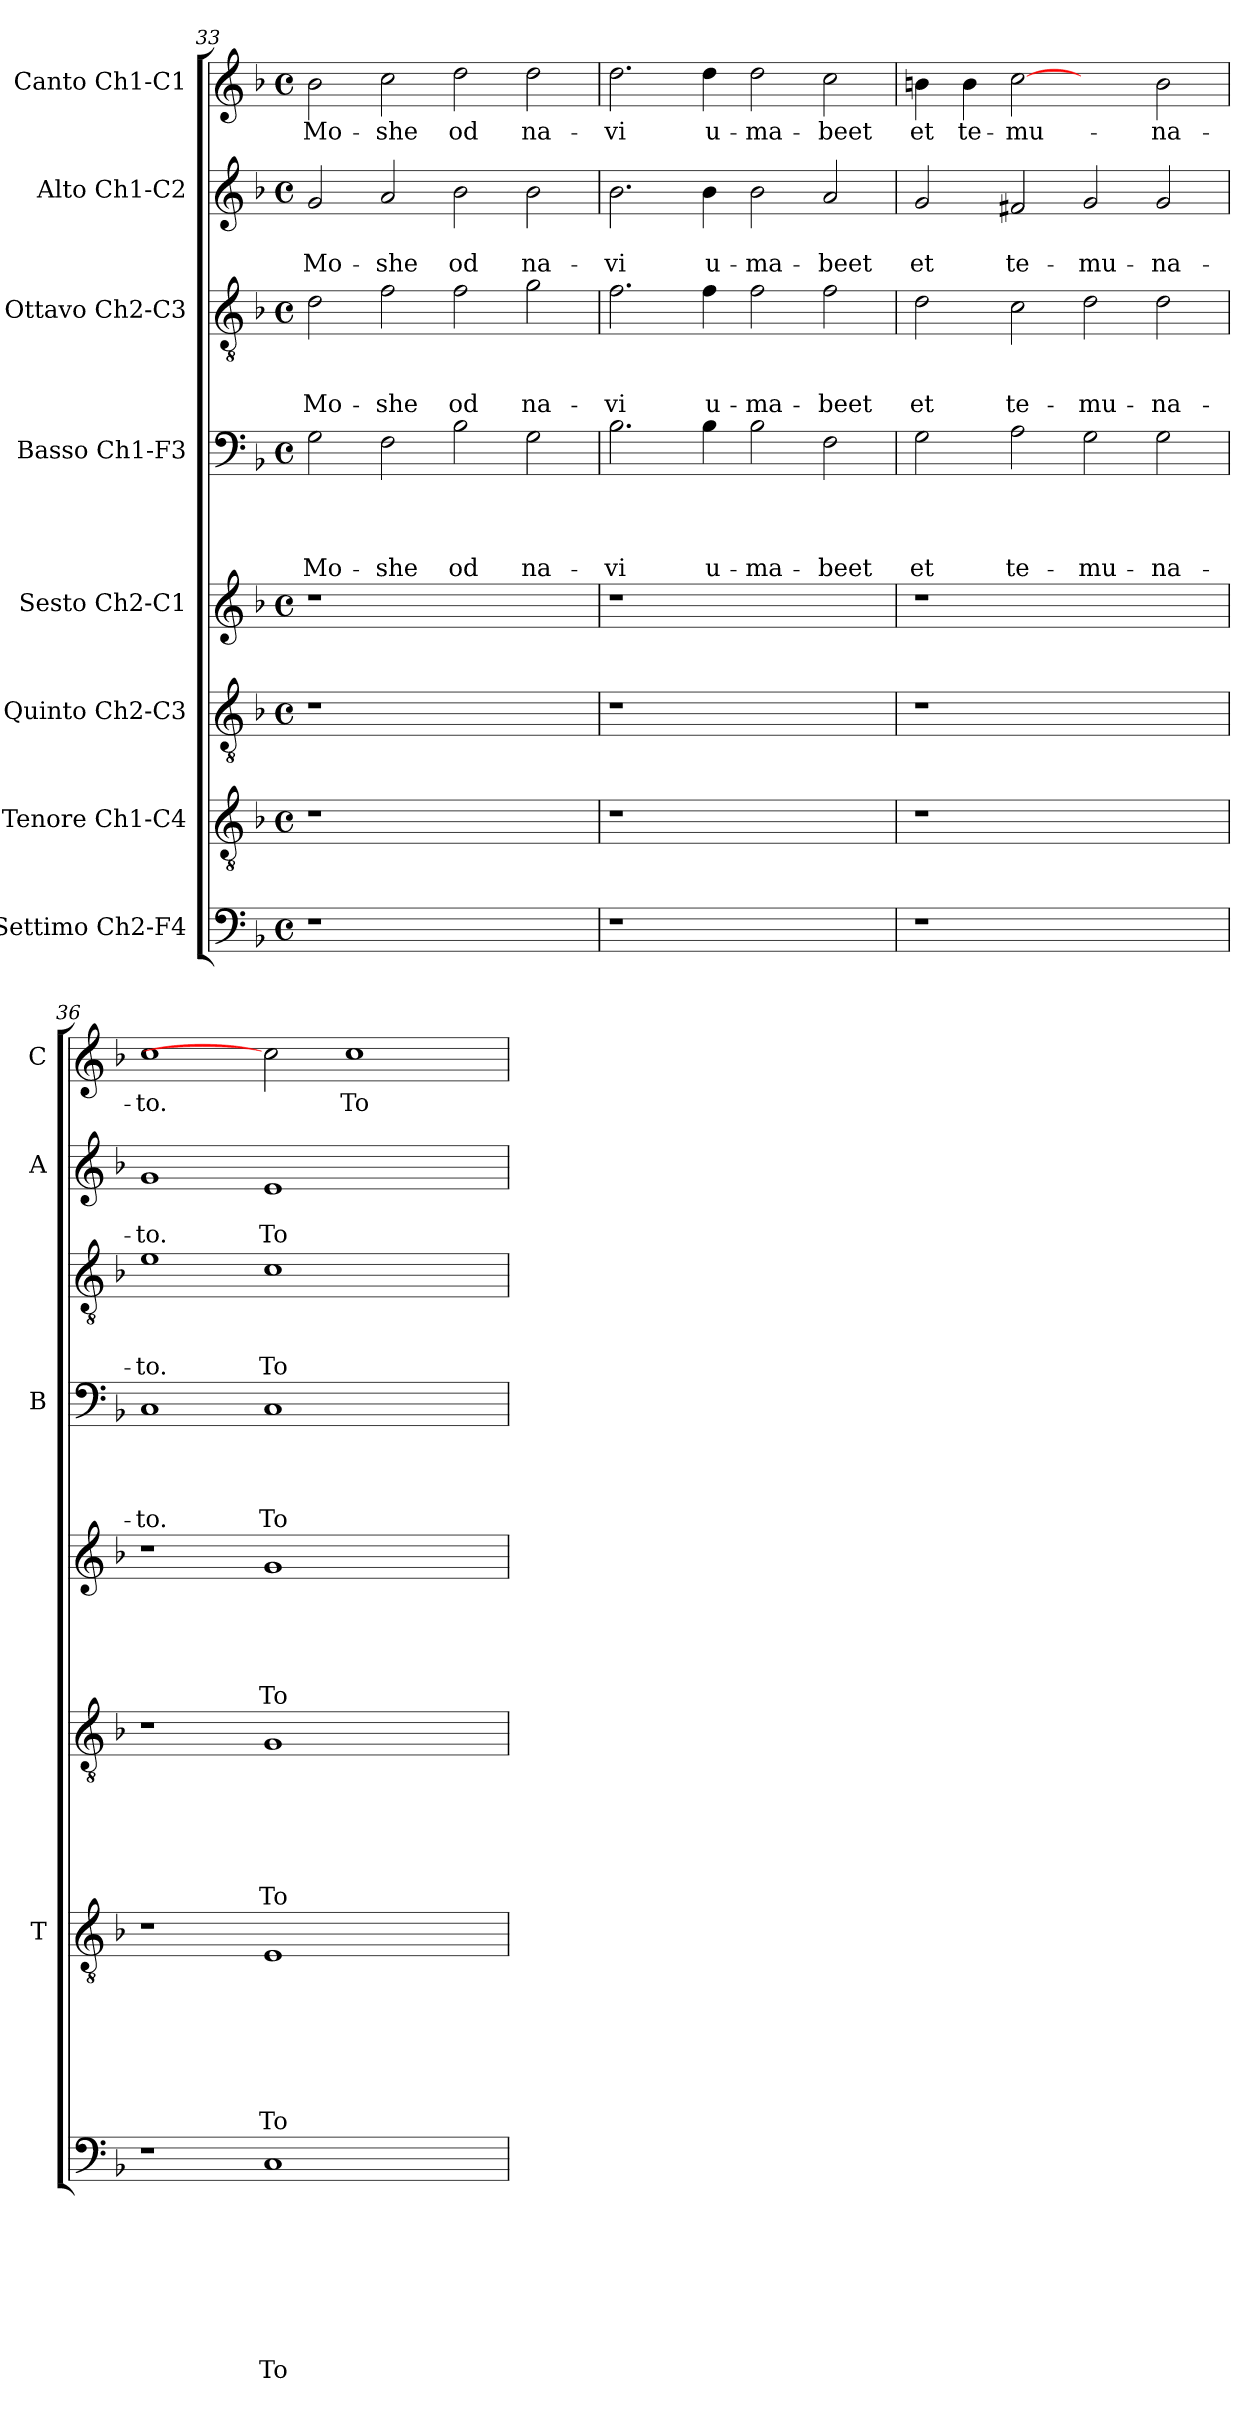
**kern	**text	**text	**text	**text	**text	**text	**text	**text	**kern	**text	**text	**text	**text	**text	**text	**text	**kern	**text	**text	**text	**text	**text	**text	**kern	**text	**text	**text	**text	**text	**kern	**text	**text	**text	**text	**kern	**text	**text	**text	**kern	**text	**text	**kern	**text
*part8	*part8	*part8	*part8	*part8	*part8	*part8	*part8	*part8	*part7	*part7	*part7	*part7	*part7	*part7	*part7	*part7	*part6	*part6	*part6	*part6	*part6	*part6	*part6	*part5	*part5	*part5	*part5	*part5	*part5	*part4	*part4	*part4	*part4	*part4	*part3	*part3	*part3	*part3	*part2	*part2	*part2	*part1	*part1
*staff8	*staff8	*staff8	*staff8	*staff8	*staff8	*staff8	*staff8	*staff8	*staff7	*staff7	*staff7	*staff7	*staff7	*staff7	*staff7	*staff7	*staff6	*staff6	*staff6	*staff6	*staff6	*staff6	*staff6	*staff5	*staff5	*staff5	*staff5	*staff5	*staff5	*staff4	*staff4	*staff4	*staff4	*staff4	*staff3	*staff3	*staff3	*staff3	*staff2	*staff2	*staff2	*staff1	*staff1
*I"Settimo Ch2-F4	*	*	*	*	*	*	*	*	*I"Tenore Ch1-C4	*	*	*	*	*	*	*	*I"Quinto Ch2-C3	*	*	*	*	*	*	*I"Sesto Ch2-C1	*	*	*	*	*	*I"Basso Ch1-F3	*	*	*	*	*I"Ottavo Ch2-C3	*	*	*	*I"Alto Ch1-C2	*	*	*I"Canto Ch1-C1	*
*	*	*	*	*	*	*	*	*	*I'T	*	*	*	*	*	*	*	*	*	*	*	*	*	*	*	*	*	*	*	*	*I'B	*	*	*	*	*	*	*	*	*I'A	*	*	*I'C	*
*clefF4	*	*	*	*	*	*	*	*	*clefGv2	*	*	*	*	*	*	*	*clefGv2	*	*	*	*	*	*	*clefG2	*	*	*	*	*	*clefF4	*	*	*	*	*clefGv2	*	*	*	*clefG2	*	*	*clefG2	*
*k[b-]	*	*	*	*	*	*	*	*	*k[b-]	*	*	*	*	*	*	*	*k[b-]	*	*	*	*	*	*	*k[b-]	*	*	*	*	*	*k[b-]	*	*	*	*	*k[b-]	*	*	*	*k[b-]	*	*	*k[b-]	*
*F:	*	*	*	*	*	*	*	*	*F:	*	*	*	*	*	*	*	*F:	*	*	*	*	*	*	*F:	*	*	*	*	*	*F:	*	*	*	*	*F:	*	*	*	*F:	*	*	*F:	*
*M4/4	*	*	*	*	*	*	*	*	*M4/4	*	*	*	*	*	*	*	*M4/4	*	*	*	*	*	*	*M4/4	*	*	*	*	*	*M4/4	*	*	*	*	*M4/4	*	*	*	*M4/4	*	*	*M4/4	*
*met(c)	*	*	*	*	*	*	*	*	*met(c)	*	*	*	*	*	*	*	*met(c)	*	*	*	*	*	*	*met(c)	*	*	*	*	*	*met(c)	*	*	*	*	*met(c)	*	*	*	*met(c)	*	*	*met(c)	*
=33	=33	=33	=33	=33	=33	=33	=33	=33	=33	=33	=33	=33	=33	=33	=33	=33	=33	=33	=33	=33	=33	=33	=33	=33	=33	=33	=33	=33	=33	=33	=33	=33	=33	=33	=33	=33	=33	=33	=33	=33	=33	=33	=33
!	!	!	!	!	!	!	!	!	!	!	!	!	!	!	!	!	!	!	!	!	!	!	!	!	!	!	!	!	!	!	!	!	!	!LO:LY:b	!	!	!	!LO:LY:b	!	!	!LO:LY:b	!	!LO:LY:b
1r	.	.	.	.	.	.	.	.	1r	.	.	.	.	.	.	.	1r	.	.	.	.	.	.	1r	.	.	.	.	.	2G\	.	.	.	-Mo-	2d\	.	.	-Mo-	2g/	.	-Mo-	2b-\	-Mo-
!	!	!	!	!	!	!	!	!	!	!	!	!	!	!	!	!	!	!	!	!	!	!	!	!	!	!	!	!	!	!	!	!	!	!LO:LY:b	!	!	!	!LO:LY:b	!	!	!LO:LY:b	!	!LO:LY:b
.	.	.	.	.	.	.	.	.	.	.	.	.	.	.	.	.	.	.	.	.	.	.	.	.	.	.	.	.	.	2F\	.	.	.	-she	2f\	.	.	-she	2a/	.	-she	2cc\	-she
!	!	!	!	!	!	!	!	!	!	!	!	!	!	!	!	!	!	!	!	!	!	!	!	!	!	!	!	!	!	!	!	!	!	!LO:LY:b	!	!	!	!LO:LY:b	!	!	!LO:LY:b	!	!LO:LY:b
1ryy	.	.	.	.	.	.	.	.	1ryy	.	.	.	.	.	.	.	1ryy	.	.	.	.	.	.	1ryy	.	.	.	.	.	2B-\	.	.	.	od	2f\	.	.	od	2b-\	.	od	2dd\	od
!	!	!	!	!	!	!	!	!	!	!	!	!	!	!	!	!	!	!	!	!	!	!	!	!	!	!	!	!	!	!	!	!	!	!LO:LY:b	!	!	!	!LO:LY:b	!	!	!LO:LY:b	!	!LO:LY:b
.	.	.	.	.	.	.	.	.	.	.	.	.	.	.	.	.	.	.	.	.	.	.	.	.	.	.	.	.	.	2G\	.	.	.	na-	2g\	.	.	na-	2b-\	.	na-	2dd\	na-
=34	=34	=34	=34	=34	=34	=34	=34	=34	=34	=34	=34	=34	=34	=34	=34	=34	=34	=34	=34	=34	=34	=34	=34	=34	=34	=34	=34	=34	=34	=34	=34	=34	=34	=34	=34	=34	=34	=34	=34	=34	=34	=34	=34
!	!	!	!	!	!	!	!	!	!	!	!	!	!	!	!	!	!	!	!	!	!	!	!	!	!	!	!	!	!	!	!	!	!	!LO:LY:b	!	!	!	!LO:LY:b	!	!	!LO:LY:b	!	!LO:LY:b
1r	.	.	.	.	.	.	.	.	1r	.	.	.	.	.	.	.	1r	.	.	.	.	.	.	1r	.	.	.	.	.	2.B-\	.	.	.	-vi	2.f\	.	.	-vi	2.b-\	.	-vi	2.dd\	-vi
!	!	!	!	!	!	!	!	!	!	!	!	!	!	!	!	!	!	!	!	!	!	!	!	!	!	!	!	!	!	!	!	!	!	!LO:LY:b	!	!	!	!LO:LY:b	!	!	!LO:LY:b	!	!LO:LY:b
.	.	.	.	.	.	.	.	.	.	.	.	.	.	.	.	.	.	.	.	.	.	.	.	.	.	.	.	.	.	4B-\	.	.	.	u-	4f\	.	.	u-	4b-\	.	u-	4dd\	u-
!	!	!	!	!	!	!	!	!	!	!	!	!	!	!	!	!	!	!	!	!	!	!	!	!	!	!	!	!	!	!	!	!	!	!LO:LY:b	!	!	!	!LO:LY:b	!	!	!LO:LY:b	!	!LO:LY:b
1ryy	.	.	.	.	.	.	.	.	1ryy	.	.	.	.	.	.	.	1ryy	.	.	.	.	.	.	1ryy	.	.	.	.	.	2B-\	.	.	.	-ma-	2f\	.	.	-ma-	2b-\	.	-ma-	2dd\	-ma-
!	!	!	!	!	!	!	!	!	!	!	!	!	!	!	!	!	!	!	!	!	!	!	!	!	!	!	!	!	!	!	!	!	!	!LO:LY:b	!	!	!	!LO:LY:b	!	!	!LO:LY:b	!	!LO:LY:b
.	.	.	.	.	.	.	.	.	.	.	.	.	.	.	.	.	.	.	.	.	.	.	.	.	.	.	.	.	.	2F\	.	.	.	-beet	2f\	.	.	-beet	2a/	.	-beet	2cc\	-beet
=35	=35	=35	=35	=35	=35	=35	=35	=35	=35	=35	=35	=35	=35	=35	=35	=35	=35	=35	=35	=35	=35	=35	=35	=35	=35	=35	=35	=35	=35	=35	=35	=35	=35	=35	=35	=35	=35	=35	=35	=35	=35	=35	=35
!	!	!	!	!	!	!	!	!	!	!	!	!	!	!	!	!	!	!	!	!	!	!	!	!	!	!	!	!	!	!	!	!	!	!LO:LY:b	!	!	!	!LO:LY:b	!	!	!LO:LY:b	!	!LO:LY:b
1r	.	.	.	.	.	.	.	.	1r	.	.	.	.	.	.	.	1r	.	.	.	.	.	.	1r	.	.	.	.	.	2G\	.	.	.	et	2d\	.	.	et	2g/	.	et	4bn\	et
!	!	!	!	!	!	!	!	!	!	!	!	!	!	!	!	!	!	!	!	!	!	!	!	!	!	!	!	!	!	!	!	!	!	!	!	!	!	!	!	!	!	!	!LO:LY:b
.	.	.	.	.	.	.	.	.	.	.	.	.	.	.	.	.	.	.	.	.	.	.	.	.	.	.	.	.	.	.	.	.	.	.	.	.	.	.	.	.	.	4b\	te-
!	!	!	!	!	!	!	!	!	!	!	!	!	!	!	!	!	!	!	!	!	!	!	!	!	!	!	!	!	!	!	!	!	!	!LO:LY:b	!	!	!	!LO:LY:b	!	!	!LO:LY:b	!	!LO:LY:b
.	.	.	.	.	.	.	.	.	.	.	.	.	.	.	.	.	.	.	.	.	.	.	.	.	.	.	.	.	.	2A\	.	.	.	te-	2c\	.	.	te-	2f#X/	.	te-	[2cc	-mu-
!	!	!	!	!	!	!	!	!	!	!	!	!	!	!	!	!	!	!	!	!	!	!	!	!	!	!	!	!	!	!	!	!	!	!LO:LY:b	!	!	!	!LO:LY:b	!	!	!LO:LY:b	!	!
1ryy	.	.	.	.	.	.	.	.	1ryy	.	.	.	.	.	.	.	1ryy	.	.	.	.	.	.	1ryy	.	.	.	.	.	2G\	.	.	.	-mu-	2d\	.	.	-mu-	2g/	.	-mu-	2ryy	.
!	!	!	!	!	!	!	!	!	!	!	!	!	!	!	!	!	!	!	!	!	!	!	!	!	!	!	!	!	!	!	!	!	!	!LO:LY:b	!	!	!	!LO:LY:b	!	!	!LO:LY:b	!	!LO:LY:b
.	.	.	.	.	.	.	.	.	.	.	.	.	.	.	.	.	.	.	.	.	.	.	.	.	.	.	.	.	.	2G\	.	.	.	-na-	2d\	.	.	-na-	2g/	.	-na-	2b\	-na-
!!LO:LB:g=z
=36	=36	=36	=36	=36	=36	=36	=36	=36	=36	=36	=36	=36	=36	=36	=36	=36	=36	=36	=36	=36	=36	=36	=36	=36	=36	=36	=36	=36	=36	=36	=36	=36	=36	=36	=36	=36	=36	=36	=36	=36	=36	=36	=36
!	!	!	!	!	!	!	!	!	!	!	!	!	!	!	!	!	!	!	!	!	!	!	!	!	!	!	!	!	!	!	!	!	!	!LO:LY:b	!	!	!	!LO:LY:b	!	!	!LO:LY:b	!	!LO:LY:b
1r	.	.	.	.	.	.	.	.	1r	.	.	.	.	.	.	.	1r	.	.	.	.	.	.	1r	.	.	.	.	.	1C	.	.	.	-to.	1e	.	.	-to.	1g	.	-to.	1cc	-to.
!	!	!	!	!	!	!	!	!LO:LY:b	!	!	!	!	!	!	!	!LO:LY:b	!	!	!	!	!	!	!LO:LY:b	!	!	!	!	!	!LO:LY:b	!	!	!	!	!LO:LY:b	!	!	!	!LO:LY:b	!	!	!LO:LY:b	!	!
1C	.	.	.	.	.	.	.	To-	1E	.	.	.	.	.	.	To-	1G	.	.	.	.	.	To-	1g	.	.	.	.	To-	1C	.	.	.	To-	1c	.	.	To-	1e	.	To-	2cc]	.
!	!	!	!	!	!	!	!	!	!	!	!	!	!	!	!	!	!	!	!	!	!	!	!	!	!	!	!	!	!	!	!	!	!	!	!	!	!	!	!	!	!	!	!LO:LY:b
.	.	.	.	.	.	.	.	.	.	.	.	.	.	.	.	.	.	.	.	.	.	.	.	.	.	.	.	.	.	.	.	.	.	.	.	.	.	.	.	.	.	1cc	To-
2ryy	.	.	.	.	.	.	.	.	2ryy	.	.	.	.	.	.	.	2ryy	.	.	.	.	.	.	2ryy	.	.	.	.	.	2ryy	.	.	.	.	2ryy	.	.	.	2ryy	.	.	.	.
=	=	=	=	=	=	=	=	=	=	=	=	=	=	=	=	=	=	=	=	=	=	=	=	=	=	=	=	=	=	=	=	=	=	=	=	=	=	=	=	=	=	=	=
*-	*-	*-	*-	*-	*-	*-	*-	*-	*-	*-	*-	*-	*-	*-	*-	*-	*-	*-	*-	*-	*-	*-	*-	*-	*-	*-	*-	*-	*-	*-	*-	*-	*-	*-	*-	*-	*-	*-	*-	*-	*-	*-	*-
